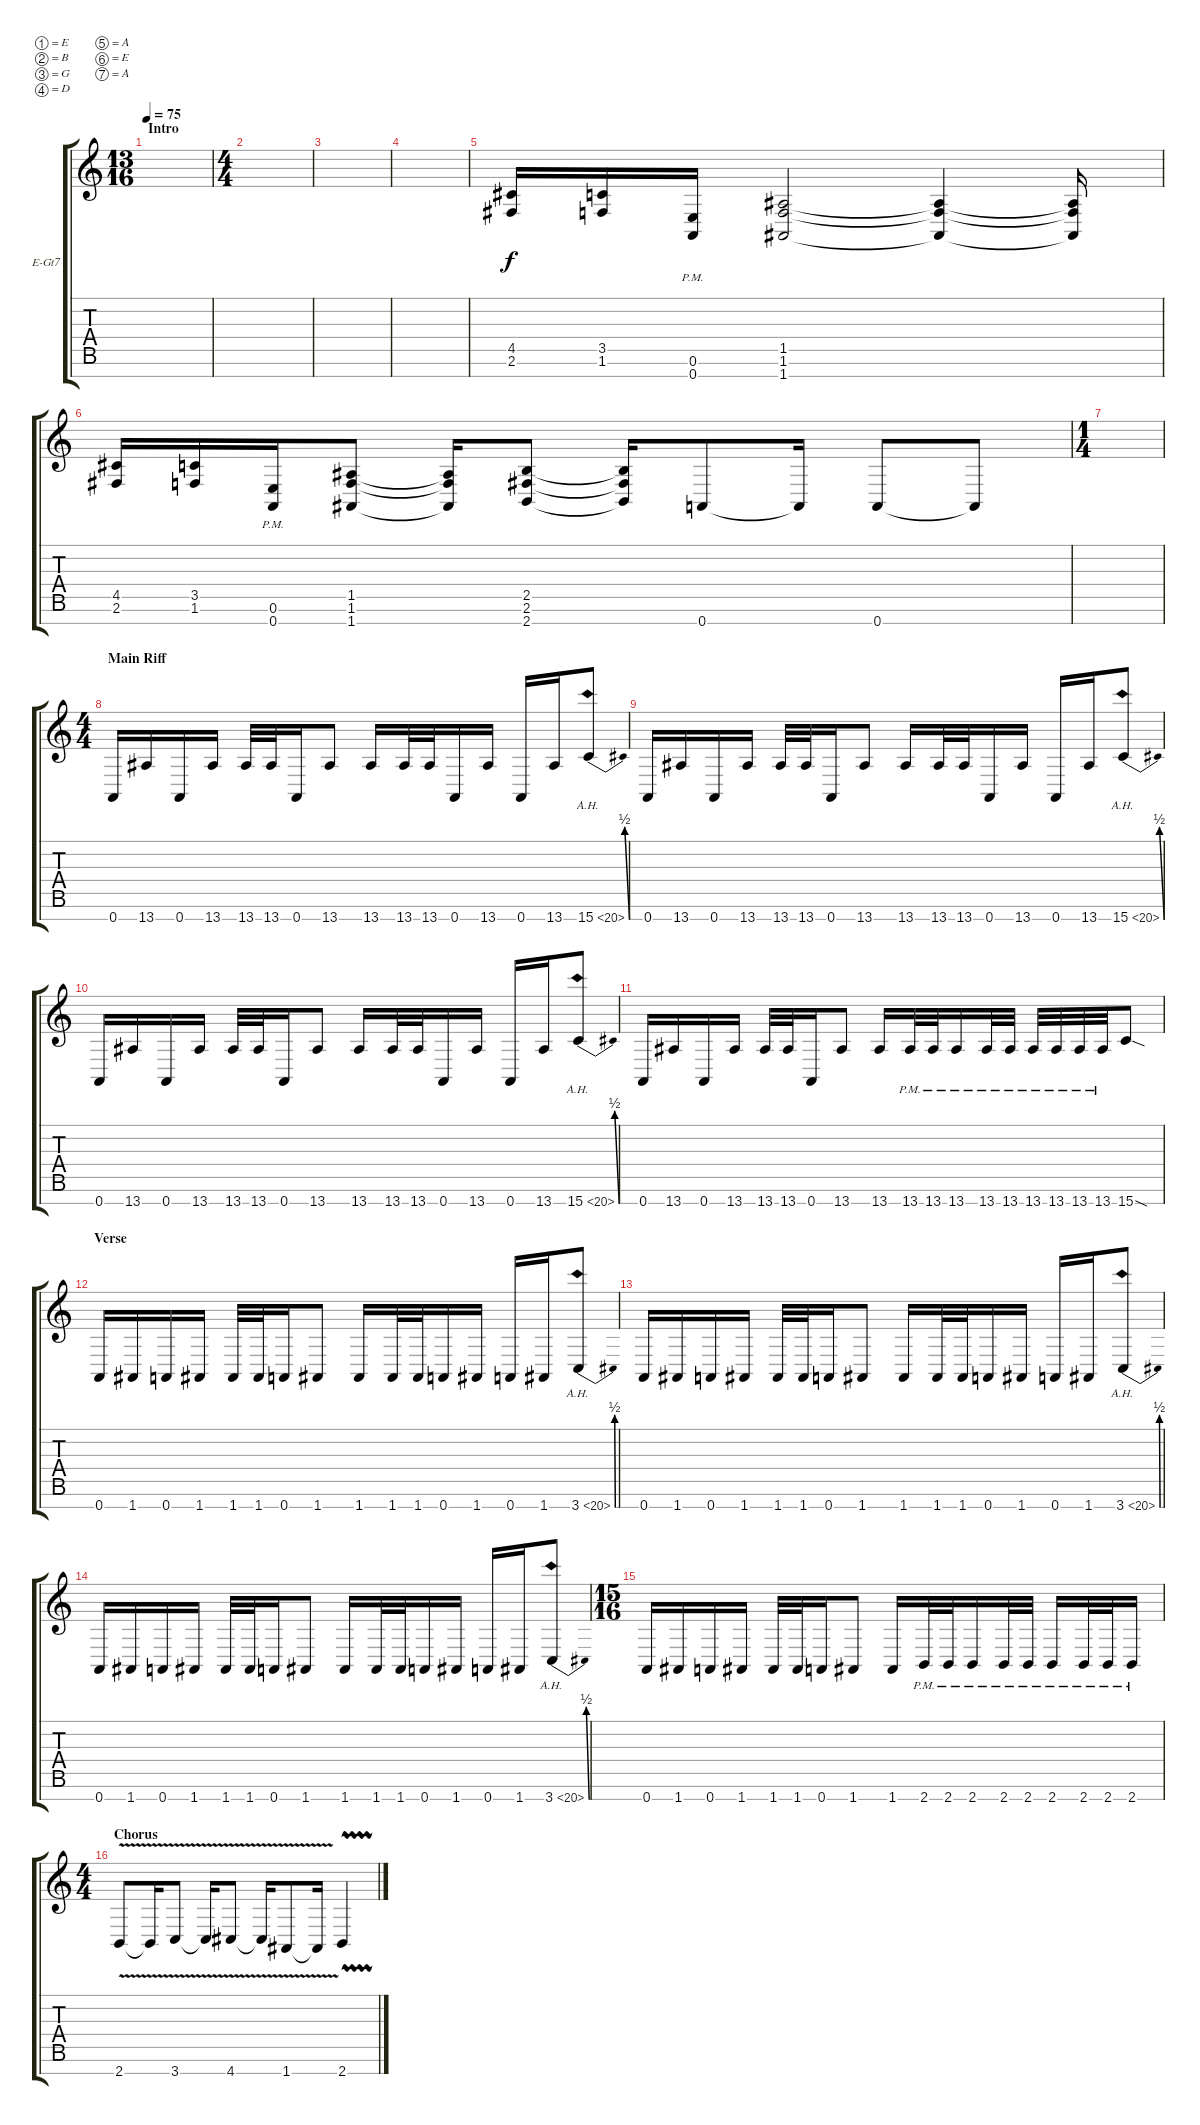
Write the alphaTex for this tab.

\defaultSystemsLayout 4
\bracketExtendMode groupsimilarinstruments
\firstSystemTrackNameOrientation horizontal
\otherSystemsTrackNameOrientation horizontal
\track ("Gtr_1" "E-Gt7") {instrument distortionguitar}
\staff {score tabs}
\tuning (E4 B3 G3 D3 A2 E2 A1)
\ts (13 16)
\section ("" "Intro")
\tempo 75
\clef g2
\scale
0.451478
\ks c
|
\ts (4 4)
\scale
0.547872 |
\scale
0.508571 |
\scale
0.491103 |
\scale
0.442256 (2.6 4.5).16 (1.6 3.5).16 (0.7 0.6{pm}).16 (1.7 1.6 1.5).2 (1.6{t} 1.7{t} 1.5{t}).4 (1.6{t} 1.7{t} 1.5{t}).16 |
\scale
0.485994 (2.6 4.5).16 (1.6 3.5).16 (0.7 0.6{pm}).16 (1.7 1.6 1.5).8 (1.7{t} 1.6{t} 1.5{t}).16 (2.7 2.6 2.5).8 (2.7{t} 2.6{t} 2.5{t}).16 0.7.8 0.7{t}.16 0.7.8 0.7{t}.8 |
\ts (1 4)
\scale
0.0730122 |
\ts (4 4)
\section ("" "Main Riff")
0.7.16 13.7.16 0.7.16 13.7.16 13.7.32 13.7.32 0.7.16 13.7.8 13.7.16 13.7.32 13.7.32 0.7.16 13.7.16 0.7.16 13.7.16 15.7{be (bend 0 0 39 2) ah 5}.8 |
0.7.16 13.7.16 0.7.16 13.7.16 13.7.32 13.7.32 0.7.16 13.7.8 13.7.16 13.7.32 13.7.32 0.7.16 13.7.16 0.7.16 13.7.16 15.7{be (bend 0 0 39 2) ah 5}.8 |
0.7.16 13.7.16 0.7.16 13.7.16 13.7.32 13.7.32 0.7.16 13.7.8 13.7.16 13.7.32 13.7.32 0.7.16 13.7.16 0.7.16 13.7.16 15.7{be (bend 0 0 39 2) ah 5}.8 |
0.7.16 13.7.16 0.7.16 13.7.16 13.7.32 13.7.32 0.7.16 13.7.8 13.7.16 13.7{pm}.32 13.7{pm}.32 13.7{pm}.16 13.7{pm}.32 13.7{pm}.32 13.7{pm}.32 13.7{pm}.32 13.7{pm}.32 13.7{pm}.32 15.7{sod}.8 |
\section ("" "Verse")
0.7.16 1.7.16 0.7.16 1.7.16 1.7.32 1.7.32 0.7.16 1.7.8 1.7.16 1.7.32 1.7.32 0.7.16 1.7.16 0.7.16 1.7.16 3.7{be (bend 0 0 39 2) ah 17}.8 |
0.7.16 1.7.16 0.7.16 1.7.16 1.7.32 1.7.32 0.7.16 1.7.8 1.7.16 1.7.32 1.7.32 0.7.16 1.7.16 0.7.16 1.7.16 3.7{be (bend 0 0 39 2) ah 17}.8 |
0.7.16 1.7.16 0.7.16 1.7.16 1.7.32 1.7.32 0.7.16 1.7.8 1.7.16 1.7.32 1.7.32 0.7.16 1.7.16 0.7.16 1.7.16 3.7{be (bend 0 0 39 2) ah 17}.8 |
\ts (15 16)
0.7.16 1.7.16 0.7.16 1.7.16 1.7.32 1.7.32 0.7.16 1.7.8 1.7.16 2.7{pm}.32 2.7{pm}.32 2.7{pm}.16 2.7{pm}.32 2.7{pm}.32 2.7{pm}.16 2.7{pm}.32 2.7{pm}.32 2.7{pm}.16 |
\ts (4 4)
\section ("" "Chorus")
\scale
0.537921 2.7{v}.8 2.7{t}.16 3.7{v}.8 3.7{t}.16 4.7{v}.8 4.7{t}.16 1.7{v}.8 1.7{t}.16 2.7{vw}.4
